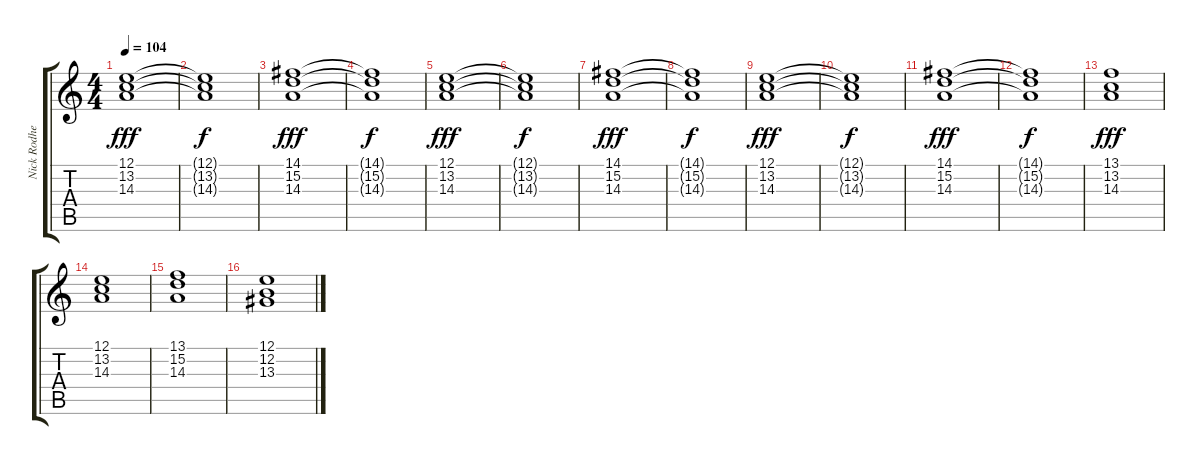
\track ("Nick Rodhes 2" "Nick Rodhe") {instrument synthstrings2}
\staff {score tabs}
\tuning (E4 B3 G3 D3 A2 E2) {hide}
\ts (4 4)
\tempo 104
\clef g2
\ks c
(12.1 13.2 14.3).1{dy fff} |
(12.1{t} 13.2{t} 14.3{t}).1{dy f} |
(14.1 15.2 14.3).1{dy fff} |
(14.1{t} 15.2{t} 14.3{t}).1{dy f} |
(12.1 13.2 14.3).1{dy fff} |
(12.1{t} 13.2{t} 14.3{t}).1{dy f} |
(14.1 15.2 14.3).1{dy fff} |
(14.1{t} 15.2{t} 14.3{t}).1{dy f} |
(12.1 13.2 14.3).1{dy fff} |
(12.1{t} 13.2{t} 14.3{t}).1{dy f} |
(14.1 15.2 14.3).1{dy fff} |
(14.1{t} 15.2{t} 14.3{t}).1{dy f} |
(13.1 13.2 14.3).1{dy fff} |
(12.1 13.2 14.3).1 |
(13.1 15.2 14.3).1 |
(12.1 12.2 13.3).1
